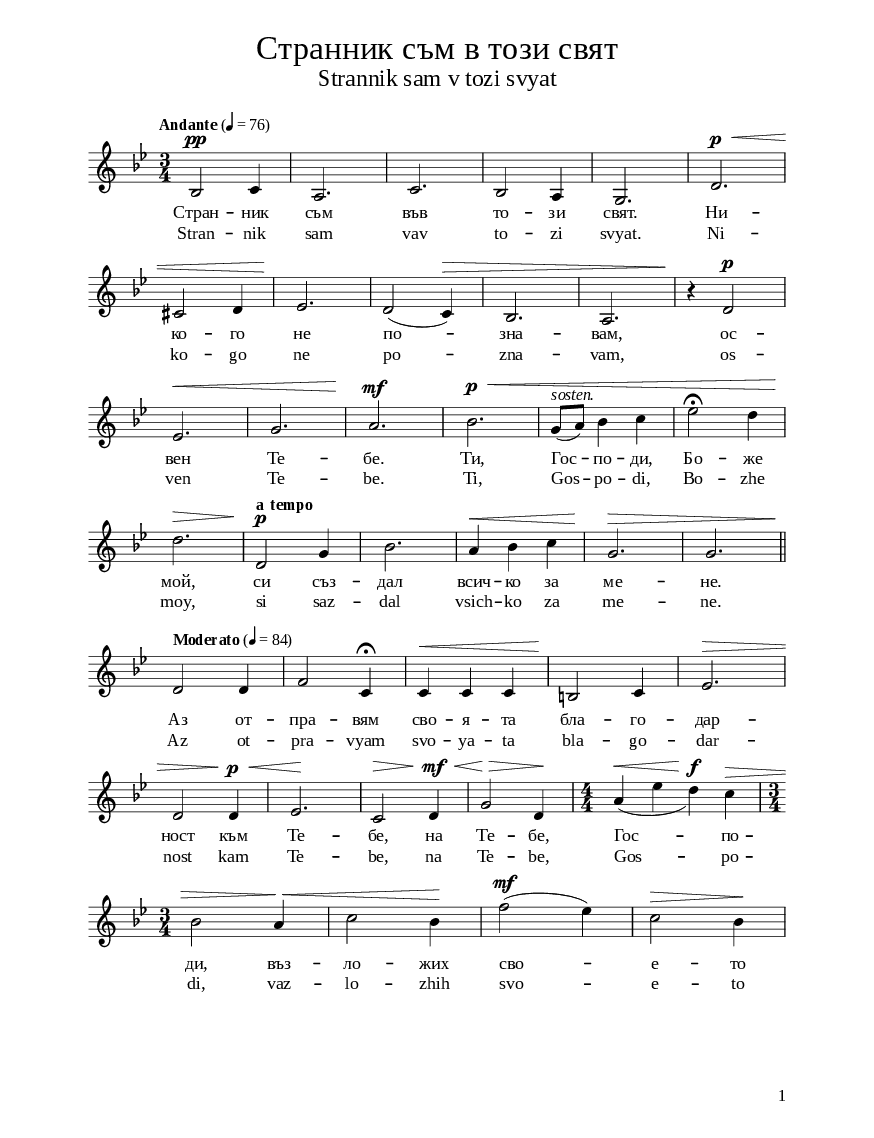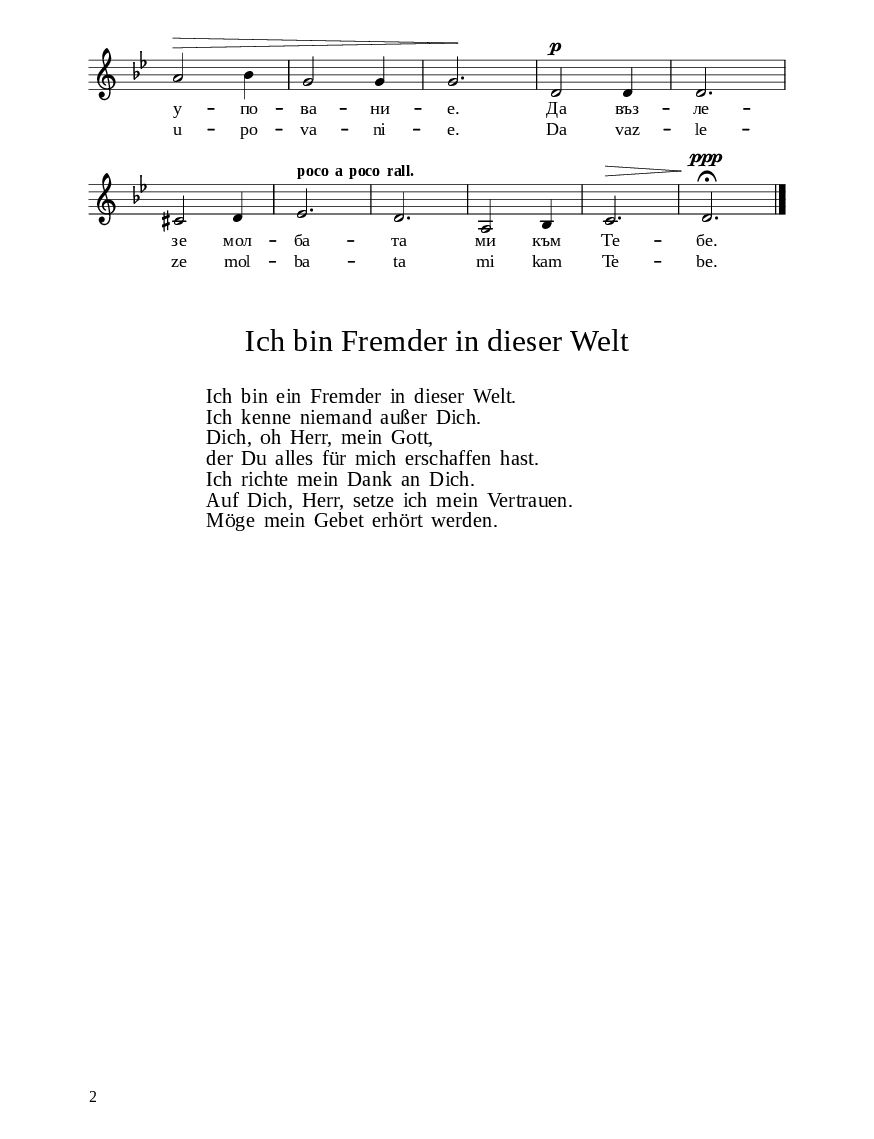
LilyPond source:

\version "2.24.0"

% include paper part and global functions
\include "include/globals.ily"

\bookpart {
  \include "include/bookpart-paper.ily"
  \score {
    \include "include/score-layout.ily"
    \new Voice \absolute {
      \clef treble
      \key bes \major
      \time 3/4
      \tempoFunc "Andante" 4 "76"
      \autoBeamOff
      bes2 ^\pp c'4 | % 2
      a2. | % 3
      c'2. | % 4
      bes2 a4 | % 5
      g2. | % 6
      d'2. ^\p ^\< \break | % 7
      cis'2 d'4 | % 8
      es'2. _\! | % 9
      d'2 ( c'4 ) ^\> |
      bes2. | % 11
      a2. | % 12
      r4 ^\! d'2 ^\p \break | % 13
      es'2. ^\< | % 14
      g'2. | % 15
      a'2. ^\! ^\mf | % 16
      bes'2. ^\p ^\< | % 17
      \once \override TextScript.extra-offset = #'(0 . -3)
      g'8^\markup{ \italic {sosten.} } ( [ a'8 ) ]
      bes'4 c''4 | % 18
      es''2 ^\fermata d''4 \break | % 19
      d''2. ^\! ^\> |
      d'2 ^\! ^\p ^\markup{ \bold {a tempo} } g'4 | % 21
      bes'2. | % 22
      a'4 ^\< bes'4 c''4 | % 23
      g'2. ^\! ^\> | % 24
      g'2. \bar "||"
      \break | % 25
      \tempoFunc "Moderato" 4 "84" | % 25
      d'2 ^\! d'4 | % 26
      f'2 c'4 ^\fermata | % 27
      c'4 ^\< c'4 c'4 | % 28
      b2 ^\! c'4 | % 29
      es'2. ^\> \break |
      d'2 \override Hairpin.to-barline = ##f d'4 _\! ^\p ^\< | % 31
      es'2. ^\! | % 32
      c'2  ^\> d'4 ^\! ^\mf ^\< | % 33
      g'2 ^\> d'4 ^\! | % 34
      \numericTimeSignature\time 4/4  | % 34
      \slurDown a'4 ( ^\! ^\< es''4 d''4 ) ^\! ^\f
      c''4 ^\> \break | % 35
      \time 3/4  | % 35
      bes'2 a'4 _\! ^\< | % 36
      c''2 bes'4  ^\! | % 37
      \slurUp f''2 ( ^\mf es''4 ) | % 38
      c''2 ^\> bes'4 ^\! \break | % 39
      a'2 ^\> bes'4 |
      g'2 g'4 | % 41
      g'2.  ^\! | % 42
      d'2 ^\p d'4 | % 43
      d'2. \break | % 44
      cis'2 d'4 | % 45
      es'2. ^\markup{ \bold {poco a poco rall.} } | % 46
      d'2. | % 47
      a2 bes4 | % 48
      \override Hairpin.Y-extent = #'(0 . 3)
      c'2. ^\>  % 49
      d'2. ^\fermata ^\ppp |
      \bar "|."
    }

    \addlyrics {
      Стран -- ник съм във то -- зи
      свят. Ни -- ко -- го не по --
      зна -- вам, ос -- вен Те -- бе. Ти,
      Гос -- по -- ди, Бо -- же мой,
      си съз -- дал всич -- ко за ме --
      не. Аз от -- пра -- вям сво -- я --
      та бла -- го -- дар -- ност към Те
      -- бе, на Те -- бе, Гос  --  по
      -- ди, въз -- ло -- жих сво -- е --
      то у -- по -- ва -- ни -- е. Да въз
      -- ле -- зе мол -- ба -- та ми към
      Те -- бе.}
      \addlyrics {
        Stran -- nik sam vav to -- zi
        svyat. Ni -- ko -- go ne po --
        zna -- vam, os -- ven Te -- be. Ti,
        Gos -- po -- di, Bo -- zhe moy,
        si saz -- dal vsich -- ko za me --
        ne. Az ot -- pra -- vyam svo -- ya --
        ta bla -- go -- dar -- nost kam Te
        -- be, na Te -- be, Gos  --  po
        -- di, vaz -- lo -- zhih svo -- e --
        to u -- po -- va -- ni -- e. Da vaz
        -- le -- ze mol -- ba -- ta mi kam
        Te -- be.}

        \header {
          title = \titleFunc "Странник съм в този свят" "Strannik sam v tozi svyat"
        }

        \midi{}

      } % score

      \markup \empty-one
      % include foreign translation(s) of the song
      \version "2.20.0"

\markup \fill-line { \fontsize #6 "Ich bin Fremder in dieser Welt" }
\markup \null
\markup \null
\markup \fontsize #+2.5 {
  \hspace #10
  \override #'(baseline-skip . 2)

  \column {
    \line { " " }


\line { " "Ich bin ein Fremder in dieser Welt.}

\line { " "Ich kenne niemand außer Dich. }

\line { " "Dich, oh Herr, mein Gott,}

\line { " "der Du alles für mich erschaffen hast. }

\line { " "Ich richte mein Dank an Dich. }

\line { " "Auf Dich, Herr, setze ich mein Vertrauen.}

\line { " "Möge mein Gebet erhört werden.}

  }
}


    } % bookpart
